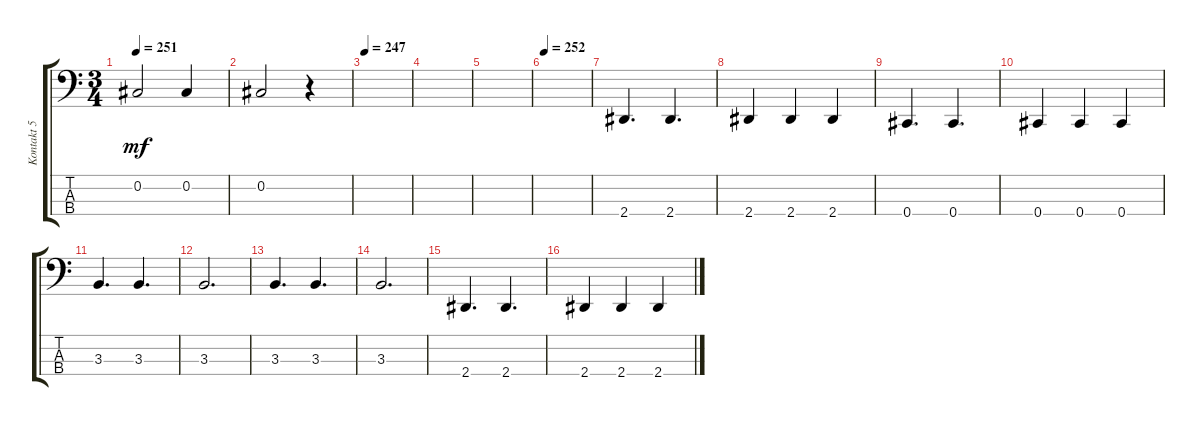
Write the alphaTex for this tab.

\track ("Kontakt 5 01 (Staff 1)" "Kontakt 5 ") {instrument acousticbass}
\staff {score tabs}
\tuning (Gb2 Db2 Ab1 Db1) {hide}
\ts (3 4)
\tempo 251
\clef f4
\ks c
0.2.2{dy mf} 0.2.4 |
0.2.2 r.4 |
\tempo 247
|
|
|
\tempo 252
|
2.4.4{d} 2.4.4{d} |
2.4.4 2.4.4 2.4.4 |
0.4.4{d} 0.4.4{d} |
0.4.4 0.4.4 0.4.4 |
3.3.4{d} 3.3.4{d} |
3.3.2{d} |
3.3.4{d} 3.3.4{d} |
3.3.2{d} |
2.4.4{d} 2.4.4{d} |
2.4.4 2.4.4 2.4.4
